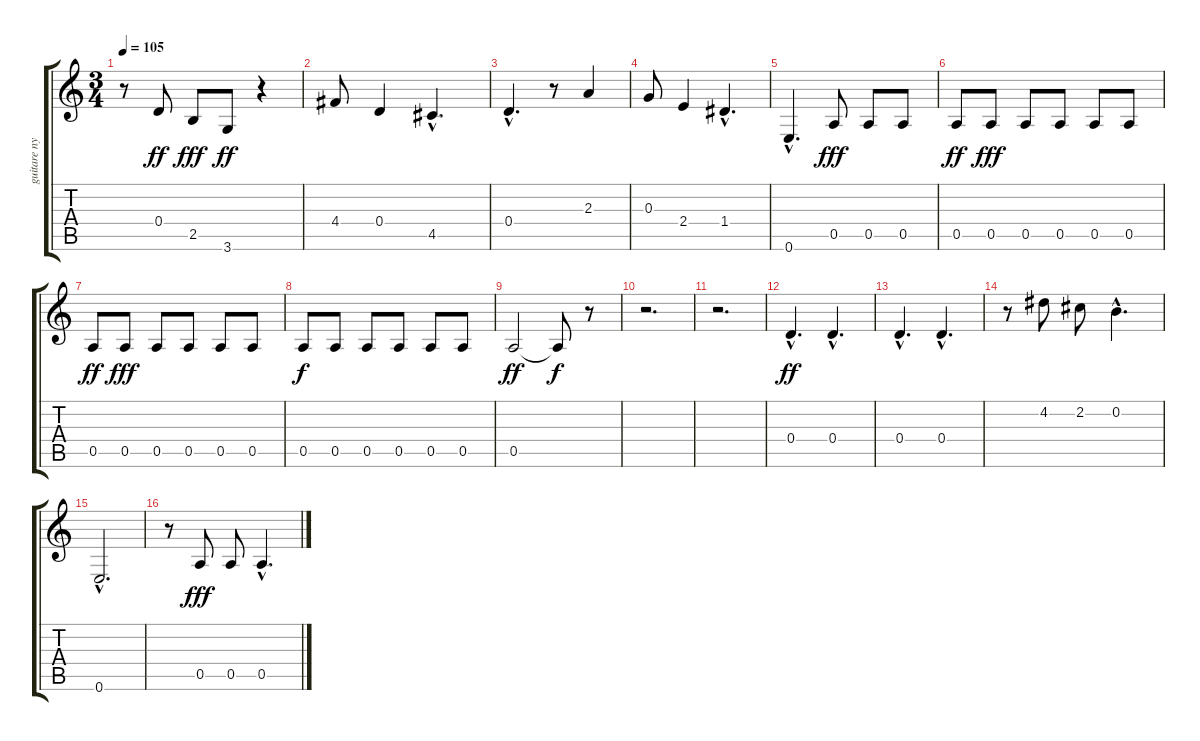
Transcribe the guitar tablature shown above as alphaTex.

\track ("guitare nylon" "guitare ny") {instrument acousticguitarnylon}
\staff {score tabs}
\tuning (E4 B3 G3 D3 A2 E2) {hide}
\ts (3 4)
\tempo 105
\clef g2
\ks c
r.8{dy ff} 0.4.8 2.5.8{dy fff} 3.6.8{dy ff} r.4 |
4.4.8 0.4.4 4.5{hac}.4{d} |
0.4{hac}.4{d} r.8 2.3.4 |
0.3.8 2.4.4 1.4{hac}.4{d} |
0.6{hac}.4{d} 0.5.8{dy fff} 0.5.8 0.5.8 |
0.5.8{dy ff} 0.5.8{dy fff} 0.5.8 0.5.8 0.5.8 0.5.8 |
0.5.8{dy ff} 0.5.8{dy fff} 0.5.8 0.5.8 0.5.8 0.5.8 |
0.5.8{dy f} 0.5.8 0.5.8 0.5.8 0.5.8 0.5.8 |
0.5.2{dy ff} 0.5{t}.8{dy f} r.8 |
r.2{d} |
r.2{d} |
0.4{hac}.4{d dy ff} 0.4{hac}.4{d} |
0.4{hac}.4{d} 0.4{hac}.4{d} |
r.8 4.2.8 2.2.8 0.2{hac}.4{d} |
0.6{hac}.2{d} |
r.8 0.5.8{dy fff} 0.5.8 0.5{hac}.4{d}
